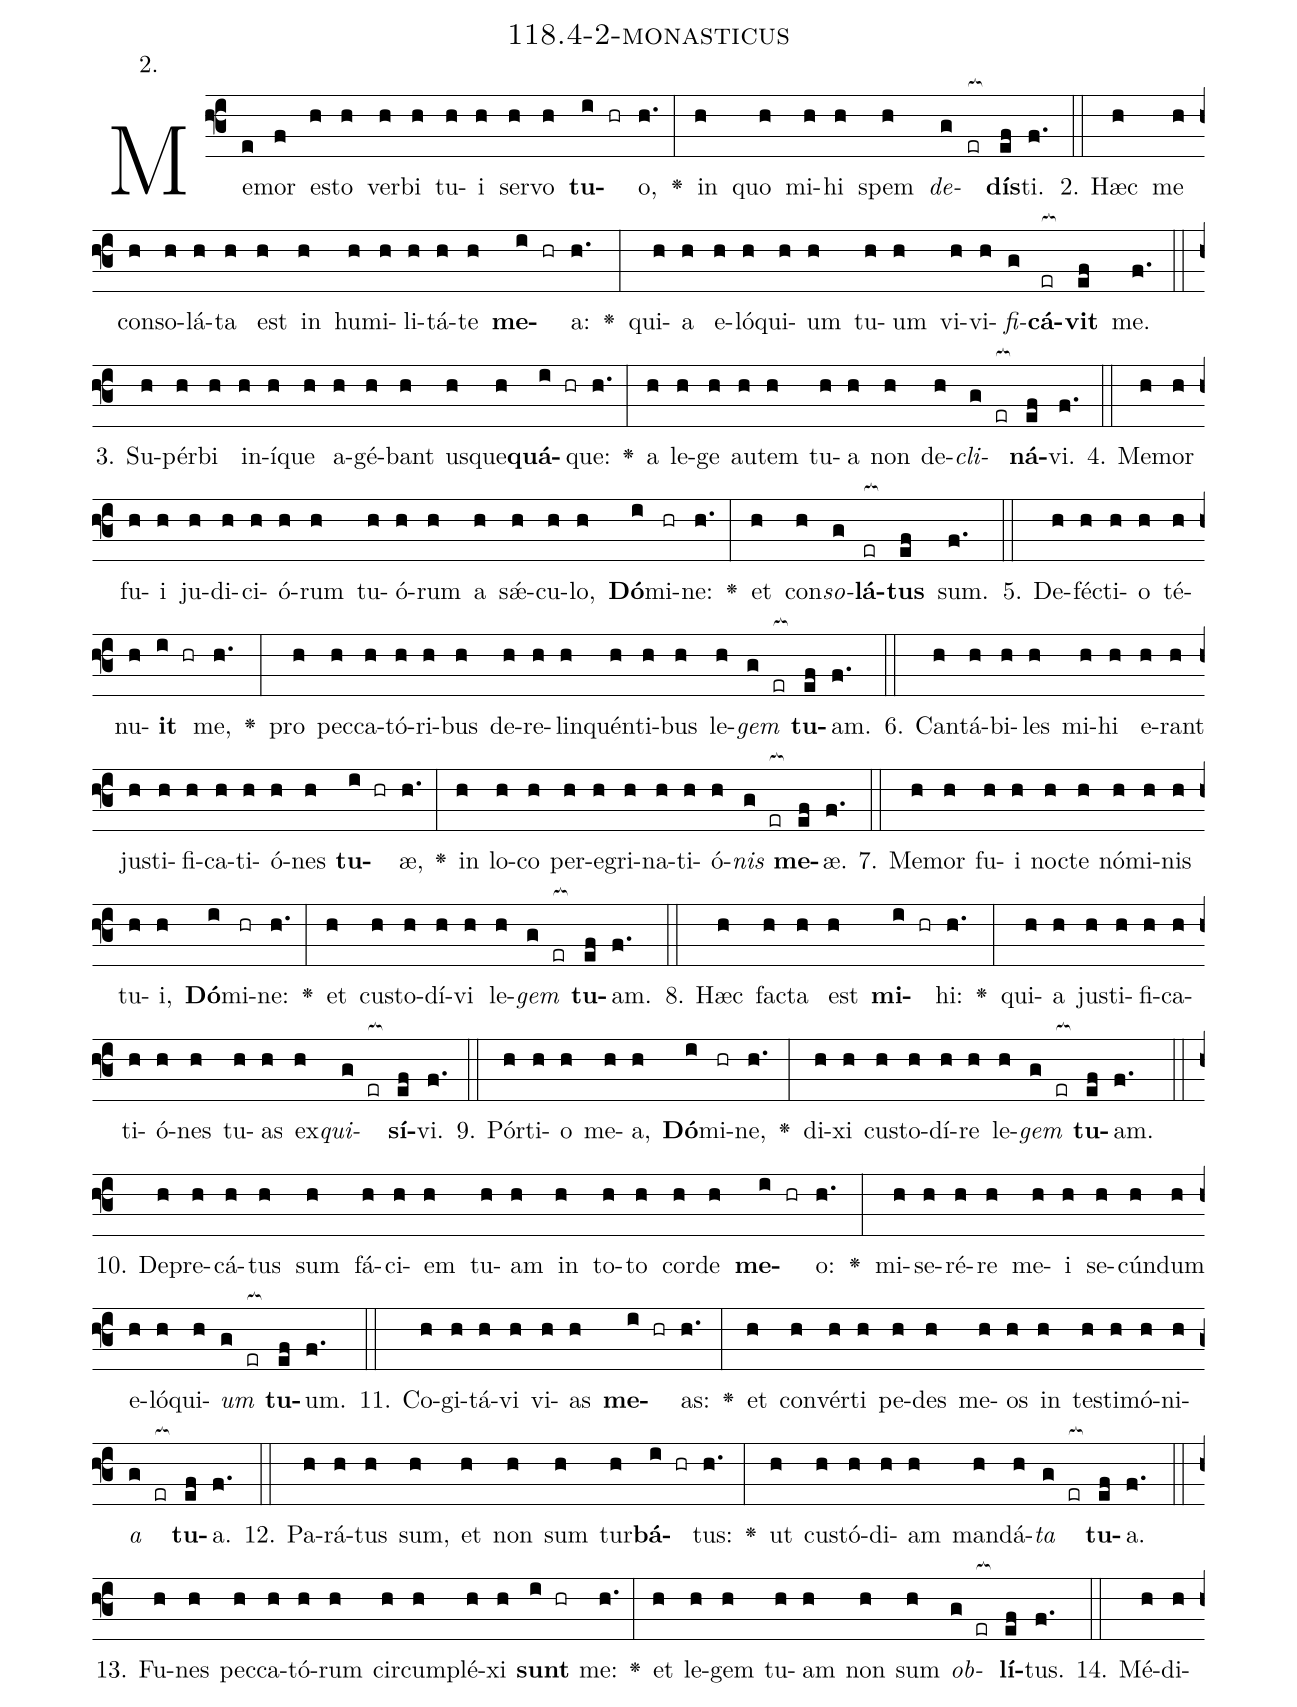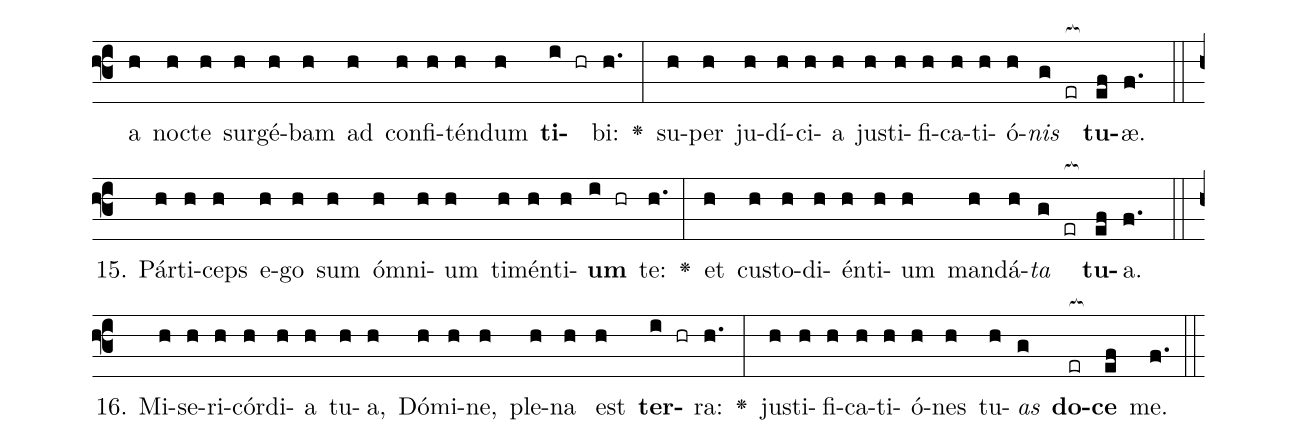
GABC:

name: 118.4-2-monasticus;
annotation: 2.;
%%
(f3)Me(e)mor(f) es(h)to(h) ver(h)bi(h) tu(h)i(h) ser(h)vo(h) <b>tu</b>(i hr)o,(h.) <v>\greheightstar</v>(:) in(h) quo(h) mi(h)hi(h) spem(h) <i>de</i>(g er[ocb:1{])<b>dís</b>(ef[ocb:0}])ti.(f.) (::)
2. Hæc(h) me(h) con(h)so(h)lá(h)ta(h) est(h) in(h) hu(h)mi(h)li(h)tá(h)te(h) <b>me</b>(i hr)a:(h.) <v>\greheightstar</v>(:) qui(h)a(h) e(h)ló(h)qui(h)um(h) tu(h)um(h) vi(h)vi(h)<i>fi</i>(g)<b>cá</b>(er[ocb:1{])<b>vit</b>(ef[ocb:0}]) me.(f.) (::)
3. Su(h)pér(h)bi(h) in(h)í(h)que(h) a(h)gé(h)bant(h) us(h)que(h)<b>quá</b>(i hr)que:(h.) <v>\greheightstar</v>(:) a(h) le(h)ge(h) au(h)tem(h) tu(h)a(h) non(h) de(h)<i>cli</i>(g er[ocb:1{])<b>ná</b>(ef[ocb:0}])vi.(f.) (::)
4. Me(h)mor(h) fu(h)i(h) ju(h)di(h)ci(h)ó(h)rum(h) tu(h)ó(h)rum(h) a(h) sǽ(h)cu(h)lo,(h) <b>Dó</b>(i)mi(hr)ne:(h.) <v>\greheightstar</v>(:) et(h) con(h)<i>so</i>(g)<b>lá</b>(er[ocb:1{])<b>tus</b>(ef[ocb:0}]) sum.(f.) (::)
5. De(h)féc(h)ti(h)o(h) té(h)nu(h)<b>it</b>(i hr) me,(h.) <v>\greheightstar</v>(:) pro(h) pec(h)ca(h)tó(h)ri(h)bus(h) de(h)re(h)lin(h)quén(h)ti(h)bus(h) le(h)<i>gem</i>(g er[ocb:1{]) <b>tu</b>(ef[ocb:0}])am.(f.) (::)
6. Can(h)tá(h)bi(h)les(h) mi(h)hi(h) e(h)rant(h) jus(h)ti(h)fi(h)ca(h)ti(h)ó(h)nes(h) <b>tu</b>(i hr)æ,(h.) <v>\greheightstar</v>(:) in(h) lo(h)co(h) per(h)e(h)gri(h)na(h)ti(h)ó(h)<i>nis</i>(g er[ocb:1{]) <b>me</b>(ef[ocb:0}])æ.(f.) (::)
7. Me(h)mor(h) fu(h)i(h) noc(h)te(h) nó(h)mi(h)nis(h) tu(h)i,(h) <b>Dó</b>(i)mi(hr)ne:(h.) <v>\greheightstar</v>(:) et(h) cus(h)to(h)dí(h)vi(h) le(h)<i>gem</i>(g er[ocb:1{]) <b>tu</b>(ef[ocb:0}])am.(f.) (::)
8. Hæc(h) fac(h)ta(h) est(h) <b>mi</b>(i hr)hi:(h.) <v>\greheightstar</v>(:) qui(h)a(h) jus(h)ti(h)fi(h)ca(h)ti(h)ó(h)nes(h) tu(h)as(h) ex(h)<i>qui</i>(g er[ocb:1{])<b>sí</b>(ef[ocb:0}])vi.(f.) (::)
9. Pór(h)ti(h)o(h) me(h)a,(h) <b>Dó</b>(i)mi(hr)ne,(h.) <v>\greheightstar</v>(:) di(h)xi(h) cus(h)to(h)dí(h)re(h) le(h)<i>gem</i>(g er[ocb:1{]) <b>tu</b>(ef[ocb:0}])am.(f.) (::)
10. De(h)pre(h)cá(h)tus(h) sum(h) fá(h)ci(h)em(h) tu(h)am(h) in(h) to(h)to(h) cor(h)de(h) <b>me</b>(i hr)o:(h.) <v>\greheightstar</v>(:) mi(h)se(h)ré(h)re(h) me(h)i(h) se(h)cún(h)dum(h) e(h)ló(h)qui(h)<i>um</i>(g er[ocb:1{]) <b>tu</b>(ef[ocb:0}])um.(f.) (::)
11. Co(h)gi(h)tá(h)vi(h) vi(h)as(h) <b>me</b>(i hr)as:(h.) <v>\greheightstar</v>(:) et(h) con(h)vér(h)ti(h) pe(h)des(h) me(h)os(h) in(h) tes(h)ti(h)mó(h)ni(h)<i>a</i>(g er[ocb:1{]) <b>tu</b>(ef[ocb:0}])a.(f.) (::)
12. Pa(h)rá(h)tus(h) sum,(h) et(h) non(h) sum(h) tur(h)<b>bá</b>(i hr)tus:(h.) <v>\greheightstar</v>(:) ut(h) cus(h)tó(h)di(h)am(h) man(h)dá(h)<i>ta</i>(g er[ocb:1{]) <b>tu</b>(ef[ocb:0}])a.(f.) (::)
13. Fu(h)nes(h) pec(h)ca(h)tó(h)rum(h) cir(h)cum(h)plé(h)xi(h) <b>sunt</b>(i hr) me:(h.) <v>\greheightstar</v>(:) et(h) le(h)gem(h) tu(h)am(h) non(h) sum(h) <i>ob</i>(g er[ocb:1{])<b>lí</b>(ef[ocb:0}])tus.(f.) (::)
14. Mé(h)di(h)a(h) noc(h)te(h) sur(h)gé(h)bam(h) ad(h) con(h)fi(h)tén(h)dum(h) <b>ti</b>(i hr)bi:(h.) <v>\greheightstar</v>(:) su(h)per(h) ju(h)dí(h)ci(h)a(h) jus(h)ti(h)fi(h)ca(h)ti(h)ó(h)<i>nis</i>(g er[ocb:1{]) <b>tu</b>(ef[ocb:0}])æ.(f.) (::)
15. Pár(h)ti(h)ceps(h) e(h)go(h) sum(h) óm(h)ni(h)um(h) ti(h)mén(h)ti(h)<b>um</b>(i hr) te:(h.) <v>\greheightstar</v>(:) et(h) cus(h)to(h)di(h)én(h)ti(h)um(h) man(h)dá(h)<i>ta</i>(g er[ocb:1{]) <b>tu</b>(ef[ocb:0}])a.(f.) (::)
16. Mi(h)se(h)ri(h)cór(h)di(h)a(h) tu(h)a,(h) Dó(h)mi(h)ne,(h) ple(h)na(h) est(h) <b>ter</b>(i hr)ra:(h.) <v>\greheightstar</v>(:) jus(h)ti(h)fi(h)ca(h)ti(h)ó(h)nes(h) tu(h)<i>as</i>(g) <b>do</b>(er[ocb:1{])<b>ce</b>(ef[ocb:0}]) me.(f.) (::)
